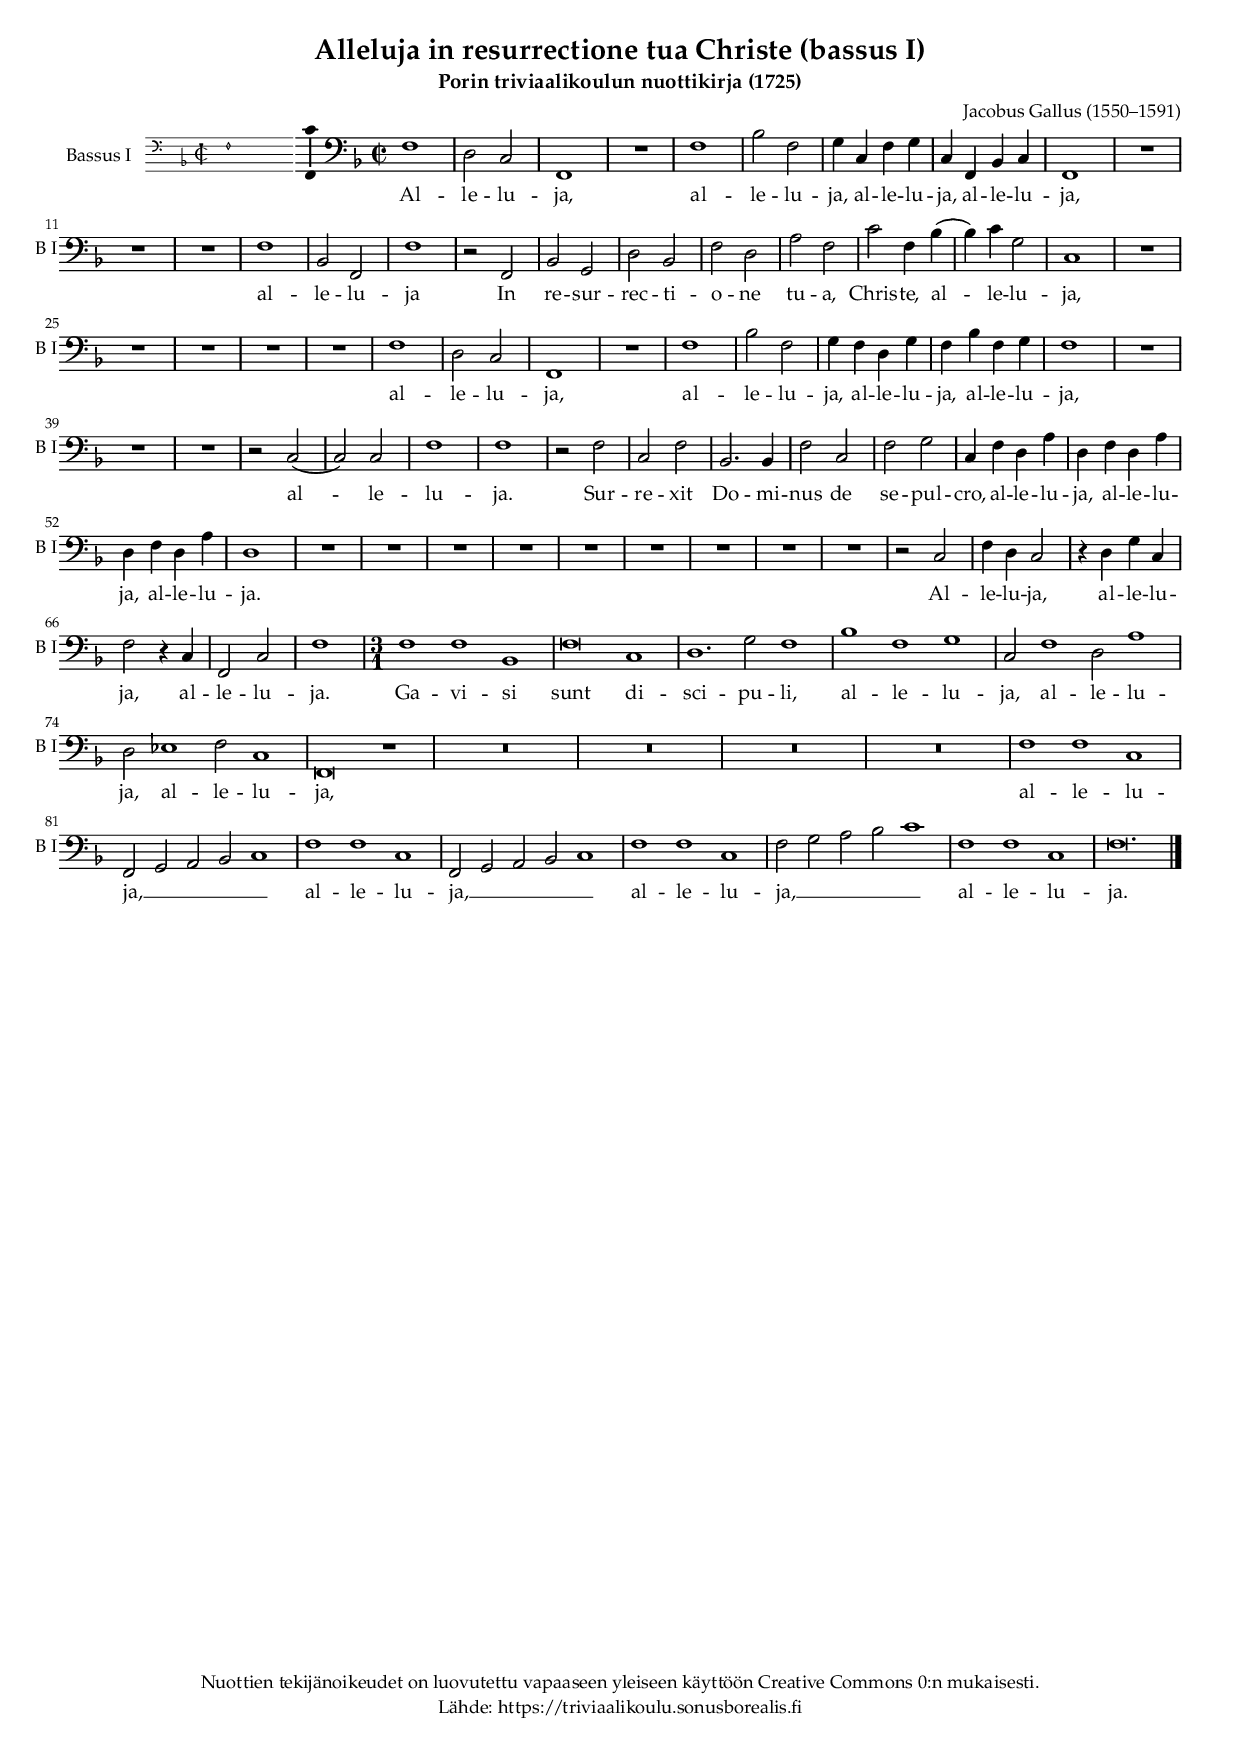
\version "2.19.49"
\include "suomi.ly"


\include "alleluja-in-resurrectione-tua-christe.header.ily"
stanzaOneLyricsChoirOne = \lyricmode {
    Al -- le -- lu -- ja, al -- le -- lu -- ja, 
    al -- le -- lu -- ja, al -- le -- lu -- ja, 
    al -- le -- lu -- ja __ _ _ _ _
    In re -- sur -- rec -- ti -- o -- ne tu -- a,
    Chris -- te, al -- le -- lu -- ja,

    al -- le -- lu -- ja, al -- le -- lu -- ja, 
    al -- le -- lu -- ja, al -- le -- lu -- ja, 
    al -- le -- lu -- ja.

    Sur -- re -- xit Do -- mi -- nus de
    se -- pul -- cro, al -- le -- lu -- ja, 
    al -- le -- lu -- ja, al -- le -- lu -- ja.

    Al -- le -- lu -- ja, al -- le -- lu -- ja, 
    al -- le -- lu -- ja.

    Ga -- vi -- si sunt di -- sci -- pu -- li,
    al -- le -- lu -- ja, al -- le -- lu -- ja, 
    al -- le -- lu -- ja, 

    al -- le -- lu -- ja, __ _ _ _ _
    al -- le -- lu -- ja, __ _ _ _ _
    al -- le -- lu -- ja, __ _ _ _ _
    al -- le -- lu -- ja.
}

stanzaOneLyricsChoirOneAlto = \lyricmode {
    Al -- le -- lu -- ja, al -- le -- lu -- ja, 
    al -- le -- lu -- ja, al -- le -- lu -- ja, 
    al -- le -- lu -- ja 
    In re -- sur -- rec -- ti -- o -- ne tu -- a,
    Chris -- te, al -- le -- lu -- ja,

    al -- le -- lu -- ja, al -- le -- lu -- ja, 
    al -- le -- lu -- ja, al -- le -- lu -- ja, 
    al -- le -- lu -- ja.

    Sur -- re -- xit Do -- mi -- nus de
    se -- pul -- cro, al -- le -- lu -- ja, 
    al -- le -- lu -- ja, al -- le -- lu -- ja.

    Al -- le -- lu -- ja, al -- le -- lu -- ja, 
    al -- le -- lu -- ja.

    Ga -- vi -- si sunt di -- sci -- pu -- li,
    al -- le -- lu -- ja, al -- le -- lu -- ja, 
    al -- le -- lu -- ja, 

    al -- le -- lu -- ja, 
    al -- le -- lu -- ja, 
    al -- le -- lu -- ja, 
    al -- le -- lu -- ja.
}

stanzaOneLyricsChoirOneBass = \lyricmode {
    Al -- le -- lu -- ja, al -- le -- lu -- ja, 
    al -- le -- lu -- ja, al -- le -- lu -- ja, 
    al -- le -- lu -- ja 
    In re -- sur -- rec -- ti -- o -- ne tu -- a,
    Chris -- te, al -- le -- lu -- ja,

    al -- le -- lu -- ja, al -- le -- lu -- ja, 
    al -- le -- lu -- ja, al -- le -- lu -- ja, 
    al -- le -- lu -- ja.

    Sur -- re -- xit Do -- mi -- nus de
    se -- pul -- cro, al -- le -- lu -- ja, 
    al -- le -- lu -- ja, al -- le -- lu -- ja.

    Al -- le -- lu -- ja, al -- le -- lu -- ja, 
    al -- le -- lu -- ja.

    Ga -- vi -- si sunt di -- sci -- pu -- li,
    al -- le -- lu -- ja, al -- le -- lu -- ja, 
    al -- le -- lu -- ja, 

    al -- le -- lu -- ja, __ _ _ _ _
    al -- le -- lu -- ja, __ _ _ _ _
    al -- le -- lu -- ja, __ _ _ _ _
    al -- le -- lu -- ja.
}



stanzaOneLyricsChoirTwo = \lyricmode {
    Al -- le -- lu -- ja, al -- le -- lu -- ja, 
    al -- le -- lu -- ja, al -- le -- lu -- ja, 
    al -- le -- lu -- ja.

    coe -- lum et ter -- ra lae -- ten -- tur,
    al -- le -- lu -- ja, al -- le -- lu -- ja,
    al -- le -- lu -- ja, al -- le -- lu -- ja,
    al -- le -- lu -- ja, al -- le -- lu -- ja.

    Qui pro no -- bis pe -- pen -- dit in li -- gno,
    al -- le -- lu -- ja, al -- le -- lu -- ja,
    al -- le -- lu -- ja, al -- le -- lu -- ja,
    al -- le -- lu -- ja.

    Vi -- so Do -- mi -- no, al -- le -- lu -- ja,
    al -- le -- lu -- ja, al -- le -- lu -- ja,
    al -- le -- lu -- ja, __ _ _ _ _
    al -- le -- lu -- ja, __ _ _ _ _
    al -- le -- lu -- ja. __ _ _ _ _ _ _
}

stanzaOneLyricsChoirTwoBass = \lyricmode {
    Al -- le -- lu -- ja, al -- le -- lu -- ja, 
    al -- le -- lu -- ja, al -- le -- lu -- ja, 
    al -- le -- lu -- ja.

    coe -- lum et ter -- ra lae -- ten -- tur,
    al -- le -- lu -- ja, al -- le -- lu -- ja,
    al -- le -- lu -- ja, al -- le -- lu -- ja,
    al -- le -- lu -- ja, al -- le -- lu -- ja.

    Qui pro no -- bis pe -- pen -- dit in li -- gno,
    al -- le -- lu -- ja, al -- le -- lu -- ja,
    al -- le -- lu -- ja, al -- le -- lu -- ja,
    al -- le -- lu -- ja.

    Vi -- so Do -- mi -- no, al -- le -- lu -- ja,
    al -- le -- lu -- ja, al -- le -- lu -- ja,
    al -- le -- lu -- ja, __ _ _ _ _
    al -- le -- lu -- ja, __ _ _ _ _
    al -- le -- lu -- ja.
}



% First choir

BassOneMusic = \relative c {
	\set Staff.instrumentName = #"Bassus I"
	\set Staff.shortInstrumentName = "B I"

	\incipit { \clef "mensural-f" \key f \major \time 2/2 f1 }

	\clef bass
	f1 | d2 c | f,1 | R | f' | b2 f | g4 c, f g | c, f, b c | f,1 |
	R | R | R |
	f' | b,2 f | f'1 | r2 f, | b g | d' b | f' d | a' f | 
	c' f,4 b( | b) c g2 | c,1 | 
	\repeat unfold 5 { R | }
	f | d2 c | f,1 | R | f' | b2 f | g4 f d g | f b f g | f1 |
	R | R | R |
	r2 c( | c) c | f1 | f | r2 f | c f | b,2. b4 | f'2 c | f g |
	c,4 f d a' | d, f d a' | d, f d a' | d,1 |
	\repeat unfold 9 { R | }
	r2 c | f4 d c2 | r4 d g c, | f2 r4 c | f,2 c' | f1 |
	\time 3/1
    \set Score.tempoHideNote = ##t
    \tempo 2 = 240
    f1 f b, | f'\breve c1 | d1. g2 f1 | b f g | c,2 f1 d2 a'1 |
    d,2 es1 f2 c1 | f,\breve r1 |
    \repeat unfold 4 { R\breve. | }
    f'1 f c | f,2 g a b c1 |
    f f c | f,2 g a b c1 |
    f f c | f2 g a b c1 |
    f, f c | f\breve. \bar "|."
}


\header {
  title = "Alleluja in resurrectione tua Christe (bassus I)"
}


\score {
  \new StaffGroup = choirOneStaff <<
    \new Staff <<
      \new Voice = "Bass" {
        \global
        \BassOneMusic
      }
      \new Lyrics \lyricsto "Bass" {
       \stanzaOneLyricsChoirOneBass
      }
    >>
  >>

  \midi {
    \tempo 2 = 90
  }
  \layout {
    \context {
      \Staff
      \consists "Ambitus_engraver"
		
    }
    indent = 4\cm
    incipit-width = 2.5\cm
    \context {
     \Score
     \override VerticalAxisGroup.remove-first = ##t
    }
  }
}
